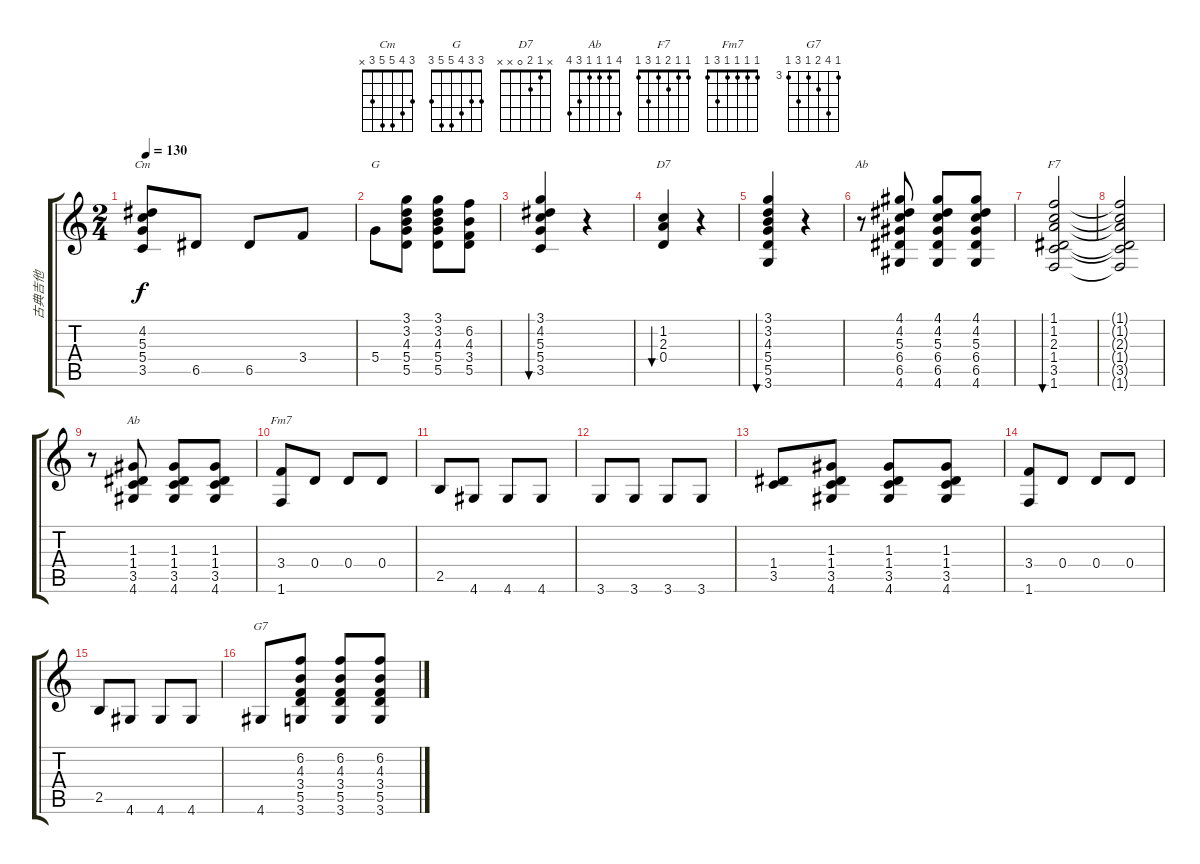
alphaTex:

\track ("古典吉他" "古典吉他") {instrument acousticguitarnylon}
\staff {score tabs}
\tuning (E4 B3 G3 D3 A2 E2) {hide}
\chord ("Cm" 3 4 5 5 3 x)
\chord ("G" 3 3 4 5 5 3)
\chord ("D7" x 1 2 0 x x)
\chord ("Ab" 4 4 5 6 6 4) {firstfret 4}
\chord ("F7" 1 1 2 1 3 1)
\chord ("Ab" 4 1 1 1 3 4)
\chord ("Fm7" 1 1 1 1 3 1)
\chord ("G7" 3 6 4 3 5 3) {firstfret 3}
\ts (2 4)
\tempo 130
\clef g2
\ks c
(4.2 5.3 5.4 3.5).8{ch "Cm" dy f} 6.5.8 6.5.8 3.4.8 |
5.4.8{ch "G"} (3.1 3.2 4.3 5.4 5.5).8 (3.1 3.2 4.3 5.4 5.5).8 (6.2 4.3 3.4 5.5).8 |
(3.1 4.2 5.3 5.4 3.5).4{bu 120} r.4 |
(1.2 2.3 0.4).4{bu 120 ch "D7"} r.4 |
(3.1 3.2 4.3 5.4 5.5 3.6).4{bu 120} r.4 |
r.8{ch "Ab"} (4.1 4.2 5.3 6.4 6.5 4.6).8 (4.1 4.2 5.3 6.4 6.5 4.6).8 (4.1 4.2 5.3 6.4 6.5 4.6).8 |
(1.1 1.2 2.3 1.4 3.5 1.6).2{bu 120 ch "F7"} |
(1.1{t} 1.2{t} 2.3{t} 1.4{t} 3.5{t} 1.6{t}).2 |
r.8 (1.3 1.4 3.5 4.6).8{ch "Ab"} (1.3 1.4 3.5 4.6).8 (1.3 1.4 3.5 4.6).8 |
(3.4 1.6).8{ch "Fm7"} 0.4.8 0.4.8 0.4.8 |
2.5.8 4.6.8 4.6.8 4.6.8 |
3.6.8 3.6.8 3.6.8 3.6.8 |
(1.4 3.5).8 (1.3 1.4 3.5 4.6).8 (1.3 1.4 3.5 4.6).8 (1.3 1.4 3.5 4.6).8 |
(3.4 1.6).8 0.4.8 0.4.8 0.4.8 |
2.5.8 4.6.8 4.6.8 4.6.8 |
4.6.8{ch "G7"} (6.2 4.3 3.4 5.5 3.6).8 (6.2 4.3 3.4 5.5 3.6).8 (6.2 4.3 3.4 5.5 3.6).8
